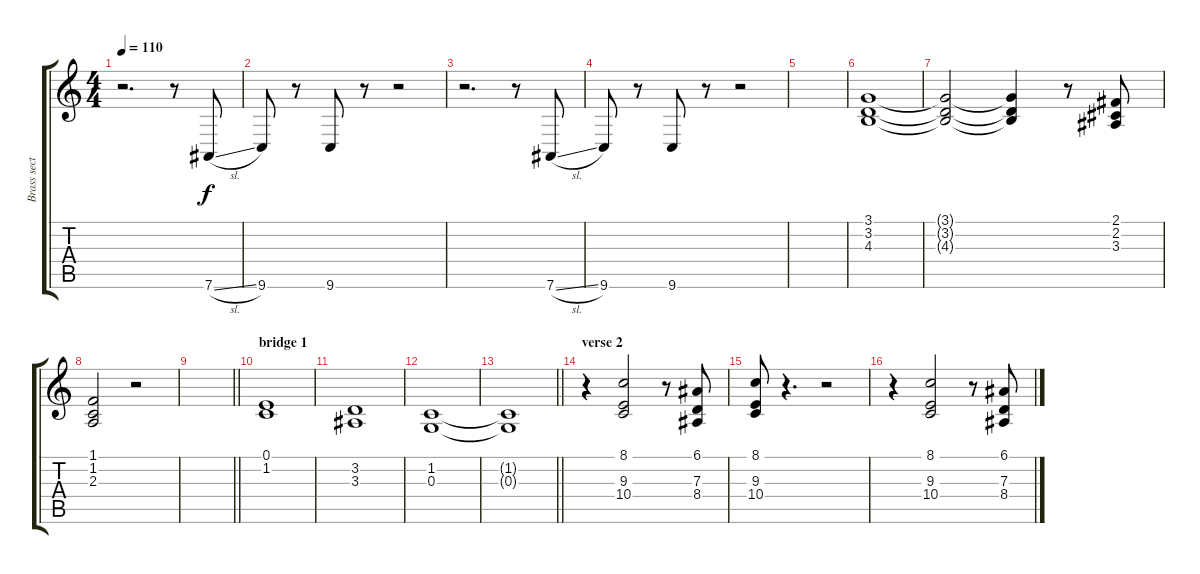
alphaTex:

\track ("Brass section" "Brass sect") {instrument brasssection}
\staff {score tabs}
\tuning (E4 B3 G3 D3 A2 Eb2) {hide}
\ts (4 4)
\tempo 110
\clef g2
\ks c
r.2{d dy f} r.8 7.6{sl}.8 |
9.6.8 r.8 9.6.8 r.8 r.2 |
r.2{d} r.8 7.6{sl}.8 |
9.6.8 r.8 9.6.8 r.8 r.2 |
|
(3.1 3.2 4.3).1 |
(3.1{t} 3.2{t} 4.3{t}).2 (3.1{t} 3.2{t} 4.3{t}).4 r.8 (2.1 2.2 3.3).8 |
(1.1 1.2 2.3).2 r.2 |
\barLineRight lightlight
|
\section ("" "bridge 1")
(0.1 1.2).1 |
(3.2 3.3).1 |
(1.2 0.3).1 |
\barLineRight lightlight
(1.2{t} 0.3{t}).1 |
\section ("" "verse 2")
r.4 (8.1 9.3 10.4).2 r.8 (6.1 7.3 8.4).8 |
(8.1 9.3 10.4).8 r.4{d} r.2 |
r.4 (8.1 9.3 10.4).2 r.8 (6.1 7.3 8.4).8
